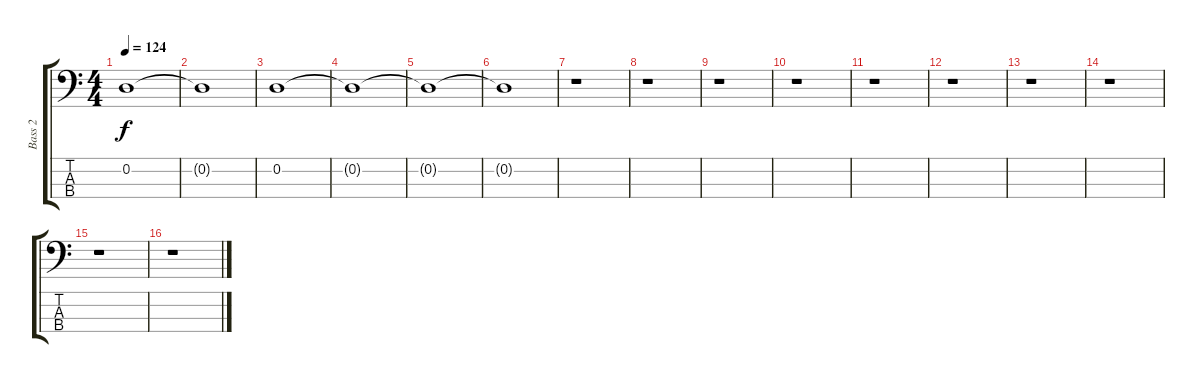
\track ("Bass 2" "Bass 2") {instrument electricbassfinger}
\staff {score tabs}
\tuning (G2 D2 A1 E1) {hide}
\ts (4 4)
\tempo 124
\clef f4
\ks c
0.2{t}.1{dy f} |
0.2{t}.1 |
0.2.1 |
0.2{t}.1 |
0.2{t}.1 |
0.2{t}.1 |
r.1 |
r.1 |
r.1 |
r.1 |
r.1 |
r.1 |
r.1 |
r.1 |
r.1 |
r.1
